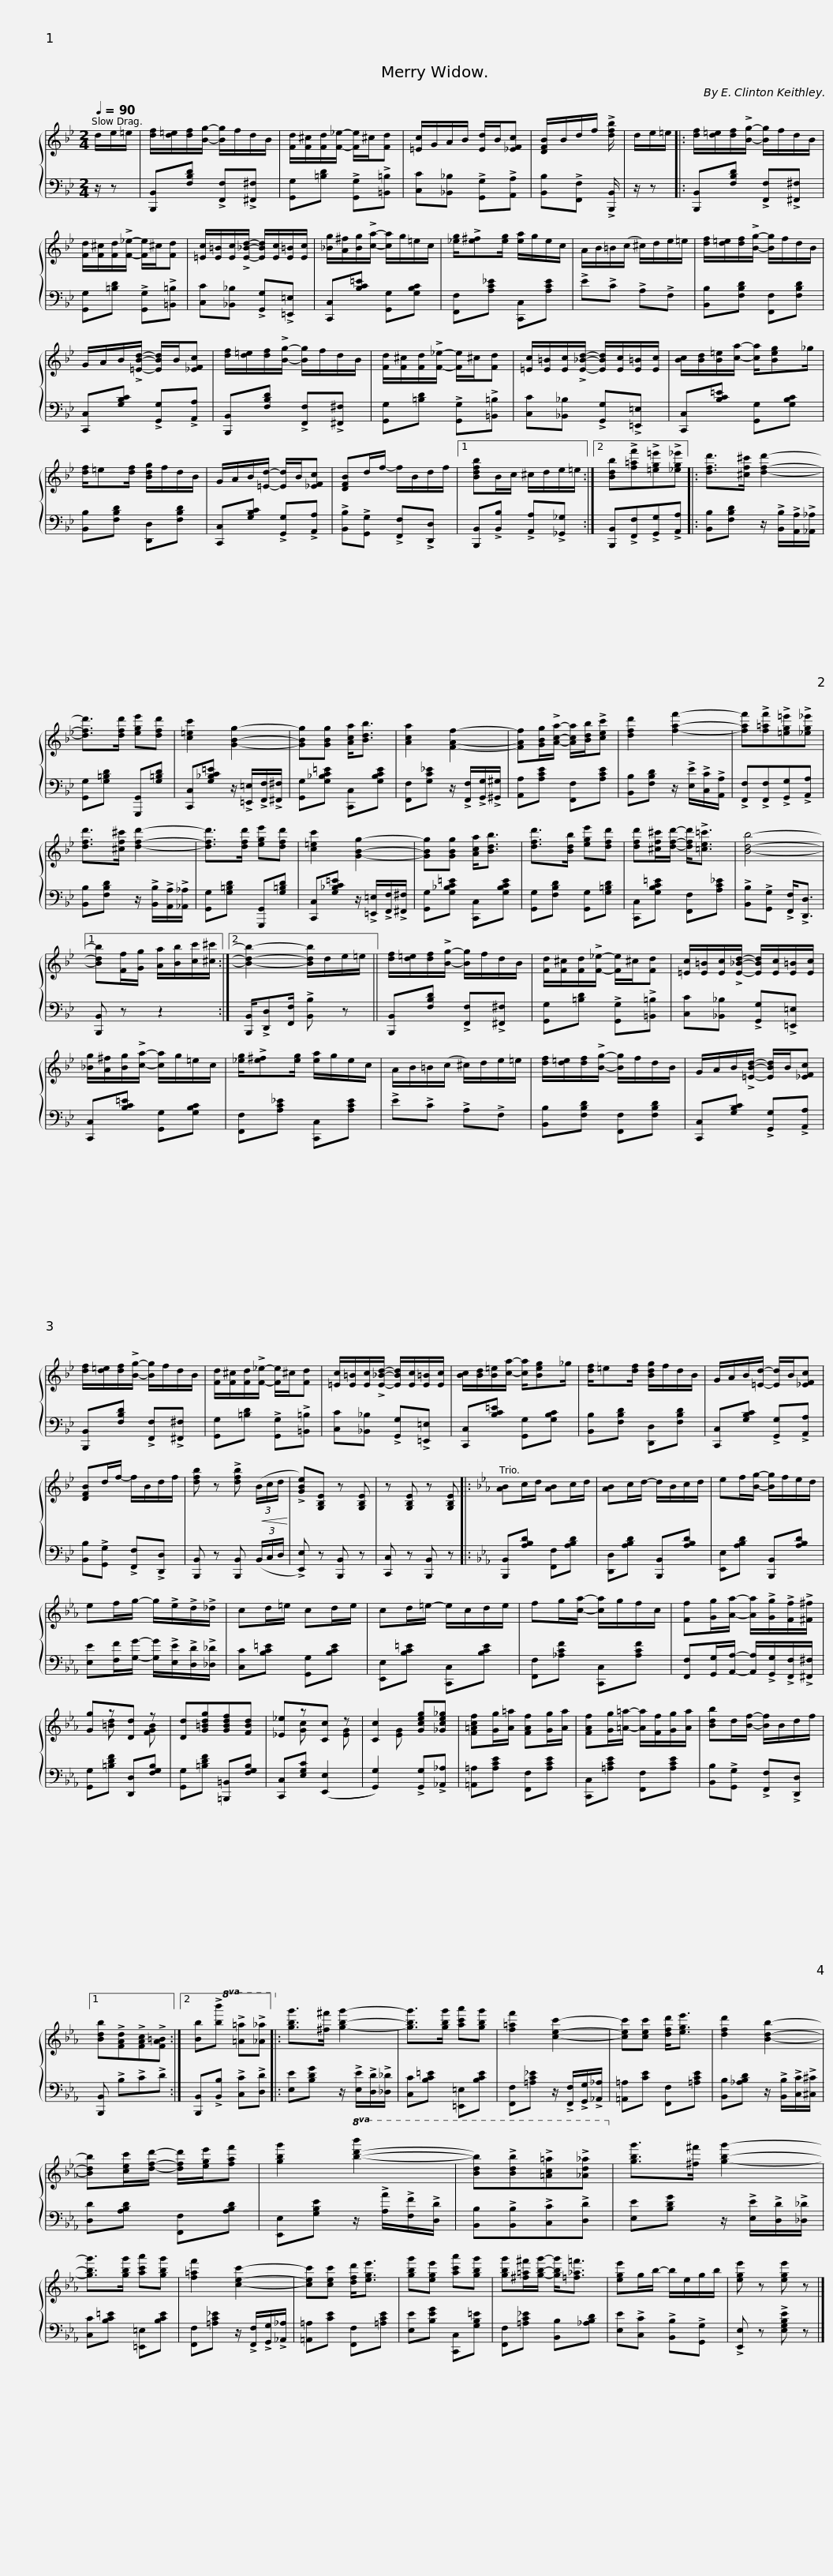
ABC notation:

X:1
%%score { ( 1 3 ) | 2 }
L:1/8
Q:1/4=90
M:2/4
I:linebreak $
K:Bb
V:1 treble
V:3 treble
V:2 bass
V:1
 d/e/=e/ | [df]/[d=e]/[df]/[Bg]/- [Bg]/f/d/B/ | [Fd]/[F^c]/[Fd]/[F_e]/- [Fe]/^c/[Fd] | [=Ec]/G/A/B/ [Ed]/B/[_EFc] | [DFB]/B/d/f/ !>![dfb]/ |$ %5
 d/e/=e/ |: [df]/[d=e]/[df]/!>![Bg]/- [Bg]/f/d/B/ | [Fd]/[F^c]/[Fd]/!>![F_e]/- [Fe]/^c/[Fd] | [=Ec]/[E=B]/[Ec]/!>![E_Bd]/- [EBd]/[Ec]/[E=B]/[Ec]/ | [_Bg]/[A^f]/[Bg]/!>![ca]/- [ca]/g/=e/c/ |$ %10
 [_eg]/!>![e^f][eg]/ [ea]/g/e/c/ | A/B/=B/(c/ ^c/)d/e/=e/ | [df]/[d=e]/[df]/!>![Bg]/- [Bg]/f/d/B/ | G/A/B/!>![=EBd]/- [EBd]/B/[_EFc] |$ [df]/[d=e]/[df]/!>![Bg]/- [Bg]/f/d/B/ | %15
 [Fd]/[F^c]/[Fd]/!>![F_e]/- [Fe]/^c/[Fd] | [=Ec]/[E=B]/[Ec]/!>![E_Bd]/- [EBd]/[Ec]/[E=B]/[Ec]/ | [Bc]/[Bd]/[B=e]/[ca]/- [ca]/[Beg]_g/ |$ [df]/=e[df]/ [Bdg]/f/d/B/ | G/A/B/[=Ed]/- [Ed]/B/[_EFc] | %20
 [DFB]d/f/- f/B/d/f/ |1 [Bdfb]B/c/ ^c/d/e/=e/ :|2 [Bdb]!>![f=af']!>![=eg=e']!>![_eg_e'] |:$ [dfd']>[^cf^c'] [dfd']2- | [dfd']>[dfd'] [ege'][dfd'] | %25
 [c=ec']2 [GBg]2- | [GBg][GBg] [Aca]<[Bdb] |$ [Aca]2 [FAf]2- | [FAf][GBg]/!>![Aca]/- [Aca]/[Bdb]/!>![cec'] | [dfd']2 [faf']2- | %30
 [faf']!>![f=af']!>![=eg=e']!>![_eg_e'] |$ [dfd']>[^cf^c'] [dfd']2- | [dfd']>[dfd'] [ege'][dfd'] | [c=ec']2 [GBg]2- | [GBg][GBg] [Aca]<[Bdb] | %35
 [dfd']>[Bdb] [ege'][dfd'] |$ [dfd'][^cf^c']/[dfd']/- [dfd']<!>![=ce=c'] | [Bdb]4- |1 [Bdb][Ff]/[Gg]/ [Aa]/[Bb]/[cc']/[^c^c']/ :|2 [Bdb]2- [Bdb]/d/e/=e/ ||$ %40
 [df]/[d=e]/[df]/!>![Bg]/- [Bg]/f/d/B/ | [Fd]/[F^c]/[Fd]/!>![F_e]/- [Fe]/^c/[Fd] | [=Ec]/[E=B]/[Ec]/!>![E_Bd]/- [EBd]/[Ec]/[E=B]/[Ec]/ | [_Bg]/[A^f]/[Bg]/!>![ca]/- [ca]/g/=e/c/ |$ [_eg]/!>![e^f][eg]/ [ea]/g/e/c/ | %45
 A/B/=B/(c/ ^c/)d/e/=e/ | [df]/[d=e]/[df]/!>![Bg]/- [Bg]/f/d/B/ | G/A/B/!>![=EBd]/- [EBd]/B/[_EFc] |$ [df]/[d=e]/[df]/!>![Bg]/- [Bg]/f/d/B/ | [Fd]/[F^c]/[Fd]/!>![F_e]/- [Fe]/^c/[Fd] | %50
 [=Ec]/[E=B]/[Ec]/!>![E_Bd]/- [EBd]/[Ec]/[E=B]/[Ec]/ | [Bc]/[Bd]/[B=e]/[ca]/- [ca]/[Beg]_g/ | [df]/=e[df]/ [Bdg]/f/d/B/ |$ G/A/B/[=Ed]/- [Ed]/B/[_EFc] | [DFB]d/f/- f/B/d/f/ | %55
 [dfb] z !>![dfb]!<(! (3(B/c/d/!<)! | !>![GBe])[G,B,E] z [G,B,E] | z [G,B,E] z [G,B,E] |:$[K:Eb] [AB]c/d/ [AB]c/d/ | [AB]c/d/- d/B/c/d/ | %60
 ef/[Bg]/- [Bg]/f/e/d/ | ef/g/- g/!>!e/!>!d/!>!_d/ |$ cd/=e/ cd/e/ | cd/=e/- e/c/d/e/ | fg/[ca]/- [ca]/g/f/c/ | %65
 [Ff][Gg]/[Aa]/- [Aa]/!>![Gg]/!>![Ff]/!>![^F^f]/ |$ [Gg]z[Dd]- z | [Dd][G=Bdg][GBdf][FBd] | [_E_e]z[Cc]- z | [Cc]2 [Gceg][_Gce_g] | %70
 [F=Acf][Gg]/[A=a]/ [FAf][Gg]/[Aa]/ |$ [FAf][Gg]/[=A=a]/- [Aa]/[Ff]/[Gg]/[Aa]/ | [Bdb]d/[Bf]/- [Bf]/B/d/f/ |1 [Bdb]!>![FAd]!>![FAc]!>![FA=B] :|2 [Bb]!8va(!!>![bb'] !>![=a=a']!>![_a_a']!8va)! |:$ %75
 [gbg']>[^f^f'] [gbg']2- | [gbg']>[gbg'] [ac'a'][gbg'] | [f=af']2 [cec']2- | [cec'][cec'] [dfd']<[ege'] |$ [dfd']2 [Bdb]2- | %80
 [Bdb][cec']/[dfd']/- [dfd']/[ege']/[faf'] | [gbg']2!8va(! [bd'b']2- | [bd'b']!>![bd'b']!>![=ac'=a']!>![_ad'_a']!8va)! |$ [gbg']>[^f^f'] [gbg']2- | [gbg']>[gbg'] [ac'a'][gbg'] | %85
 [f=af']2 [cec']2- | [cec'][cec'] [dfd']<[ege'] |$ [gbg'][ege'] [ac'a'][gbg'] | [gbg'][^f=a^f']/[gbg']/- [gbg']<[=f_a=f'] | [ege']g/b/- b/e/g/b/ | %90
 [ege'] z [ege'] z |] %91
V:2
 z/ z | [B,,,B,,][F,B,D] !>![F,,F,]!>![^F,,^F,] | [G,,G,][=B,D] !>![G,,G,]!>![=B,,=B,] | [C,C][_B,,_B,] !>![G,,G,]!>![A,,A,] | [B,,B,]!>![F,,F,] !>![B,,,B,,]/ |$ %5
 z/ z |: [B,,,B,,][F,B,D] !>![F,,F,]!>![^F,,^F,] | [G,,G,][=B,D] !>![G,,G,]!>![=B,,=B,] | [C,C][_B,,_B,] !>![G,,G,]!>![=E,,=E,] | [C,,C,][B,C=E] [G,,G,][G,B,C] |$ %10
 [F,,F,][A,C_E] [C,,C,][A,CE] | !>!E!>!C !>!A,!>!F, | [B,,B,][F,B,D] [F,,F,][F,B,D] | [C,,C,][G,B,C] !>![G,,G,]!>![A,,A,] |$ [B,,,B,,][F,B,D] !>![F,,F,]!>![^F,,^F,] | %15
 [G,,G,][=B,D] !>![G,,G,]!>![=B,,=B,] | [C,C][_B,,_B,] !>![G,,G,]!>![=E,,=E,] | [C,,C,][B,C=E] [G,,G,][G,B,C] |$ [B,,B,][F,B,D] [D,,D,][F,B,D] | [C,,C,][G,B,C] !>![G,,G,]!>![A,,A,] | %20
 !>![B,,B,]!>![G,,G,] !>![F,,F,]!>![D,,D,] |1 [B,,,B,,]!>![B,,B,] !>![A,,A,]!>![_G,,_G,] :|2 [B,,,B,,]!>![F,,F,]!>![G,,G,]!>![A,,A,] |:$ [B,,B,][F,B,D] z/ !>![B,,B,]/!>![A,,A,]/!>![_A,,_A,]/ | [G,,G,][G,=B,D] [G,,,G,,][G,=B,D] | %25
 [C,,C,][G,_B,C=E] z/ !>![=E,,=E,]/!>![F,,F,]/!>![^F,,^F,]/ | [G,,G,][G,_B,C=E] [C,,C,][G,B,CE] |$ [F,,F,][G,C_E] z/ !>![F,,F,]/!>![G,,G,]/!>![^G,,^G,]/ | [A,,A,][A,CE] [F,,F,][A,CE] | [B,,B,][F,B,D] z/ !>![E,E]/!>![C,C]/!>![A,,A,]/ | %30
 !>![F,,F,]!>![F,,F,]!>![G,,G,]!>![A,,A,] |$ [B,,B,][F,B,D] z/ !>![B,,B,]/!>![A,,A,]/!>![_A,,_A,]/ | [G,,G,][G,=B,D] [G,,,G,,][G,=B,D] | [C,,C,][G,_B,C=E] z/ !>![=E,,=E,]/!>![F,,F,]/!>![^F,,^F,]/ | [G,,G,][G,_B,C=E] [C,,C,][G,B,CE] | %35
 [G,,G,][F,B,D] [G,,G,][G,=B,D] |$ [C,,C,][G,B,C=E] [F,,F,][A,C_E] | !>![B,,B,]!>![G,,G,] !>![F,,F,]<!>![D,,D,] |1 [B,,,B,,] z z2 :|2 [B,,,B,,]/!>![D,,D,][F,,F,]/ !>![B,,B,] z ||$ %40
 [B,,,B,,][F,B,D] !>![F,,F,]!>![^F,,^F,] | [G,,G,][=B,D] !>![G,,G,]!>![=B,,=B,] | [C,C][_B,,_B,] !>![G,,G,]!>![=E,,=E,] | [C,,C,][B,C=E] [G,,G,][G,B,C] |$ [F,,F,][A,C_E] [C,,C,][A,CE] | %45
 !>!E!>!C !>!A,!>!F, | [B,,B,][F,B,D] [F,,F,][F,B,D] | [C,,C,][G,B,C] !>![G,,G,]!>![A,,A,] |$ [B,,,B,,][F,B,D] !>![F,,F,]!>![^F,,^F,] | [G,,G,][=B,D] !>![G,,G,]!>![=B,,=B,] | %50
 [C,C][_B,,_B,] !>![G,,G,]!>![=E,,=E,] | [C,,C,][B,C=E] [G,,G,][G,B,C] | [B,,B,][F,B,D] [D,,D,][F,B,D] |$ [C,,C,][G,B,C] !>![G,,G,]!>![A,,A,] | [B,,B,]!>![G,,G,] !>![F,,F,]!>![D,,D,] | %55
 [B,,,B,,] z [B,,,B,,] (3(B,,/C,/D,/ | !>![E,,E,]) z [B,,,B,,] z | [C,,C,] z [B,,,B,,] z |:$[K:Eb] [B,,,B,,][A,B,D] [F,,F,][A,B,D] | [D,,D,][A,B,D] [B,,,B,,][A,B,D] | %60
 [E,,E,][A,B,D] [B,,,B,,][A,B,D] | [E,E][F,F]/[G,G]/- [G,G]/!>![E,E]/!>![D,D]/!>![_D,_D]/ |$ [C,C][B,C=E] [G,,G,][B,CE] | [E,,E,][B,C=E] [C,,C,][B,CE] | [F,,F,][_A,CF] [C,,C,][A,CF] | %65
 [F,,F,][G,,G,]/[A,,A,]/- [A,,A,]/!>![G,,G,]/!>![F,,F,]/!>![^F,,^F,]/ |$ [G,,G,][=B,DF] [D,,D,][F,G,B,] | [G,,G,][=B,DF] [=B,,,=B,,][F,G,B,] | [C,,C,][E,G,C] (([E,,E,]2 | [G,,G,]2)) !>![G,,G,]!>![_A,,_A,] | %70
 [=A,,=A,][A,CE] [F,,F,][A,CE] |$ [C,,C,][=A,CE] [F,,F,][A,CE] | [B,,B,]!>![G,,G,] !>![F,,F,]!>![D,,D,] |1 [B,,,B,,] !>!B,!>!C!>!D :|2 [B,,,B,,]!>![B,,B,] !>![C,C]!>![D,D] |:$ %75
 [E,E][B,DG] z/ !>![E,E]/!>![D,D]/!>![_D,_D]/ | [C,C][B,C=E] [=E,,=E,][B,CE] | [F,,F,][=A,C_E] z/ !>![F,,F,]/!>![G,,G,]/!>![_A,,_A,]/ | [=A,,=A,][CE] [F,,F,][=A,CE] |$ [B,,B,][_A,B,D] z/ !>![B,,B,]/!>![C,C]/!>![^C,^C]/ | %80
 [D,D][A,B,D] [F,,F,][A,B,D] | [E,,E,][G,B,E] z/ !>![A,A]/!>![F,F]/!>![D,D]/ | [B,,B,]!>![B,,B,]!>![C,C]!>![D,D] |$ [E,E][B,DG] z/ !>![E,E]/!>![D,D]/!>![_D,_D]/ | [C,C][B,C=E] [=E,,=E,][B,CE] | %85
 [F,,F,][=A,C_E] z/ !>![F,,F,]/!>![G,,G,]/!>![_A,,_A,]/ | [=A,,=A,][CE] [F,,F,][=A,CE] |$ [E,E][B,EG] [C,,C,][G,B,=E] | [F,,F,][=A,C_E] [B,,B,][_A,B,D] | [E,E]!>![C,C] !>![B,,B,]!>![G,,G,] | %90
 !>![E,,E,] z !>![E,G,B,E] z |] %91
V:3
 x3/2 | x4 | x4 | x4 | x5/2 |$ %5
 x3/2 |: x4 | x4 | x4 | x4 |$ %10
 x4 | x4 | x4 | x4 |$ x4 | %15
 x4 | x4 | x4 |$ x4 | x4 | %20
 x4 |1 x4 :|2 x4 |:$ x4 | x4 | %25
 x4 | x4 |$ x4 | x4 | x4 | %30
 x4 |$ x4 | x4 | x4 | x4 | %35
 x4 |$ x4 | x4 |1 x4 :|2 x4 ||$ %40
 x4 | x4 | x4 | x4 |$ x4 | %45
 x4 | x4 | x4 |$ x4 | x4 | %50
 x4 | x4 | x4 |$ x4 | x4 | %55
 x4 | x4 | x4 |:$[K:Eb] x4 | x4 | %60
 x4 | x4 |$ x4 | x4 | x4 | %65
 x4 |$ x [=Bd] x [FGB] | x4 | x [Gc] x [EG] | x [EG] x2 | %70
 x4 |$ x4 | x4 |1 x4 :|2 x!8va(! x3!8va)! |:$ %75
 x4 | x4 | x4 | x4 |$ x4 | %80
 x4 | x2!8va(! x2 | x4!8va)! |$ x4 | x4 | %85
 x4 | x4 |$ x4 | x4 | x4 | %90
 x4 |] %91
